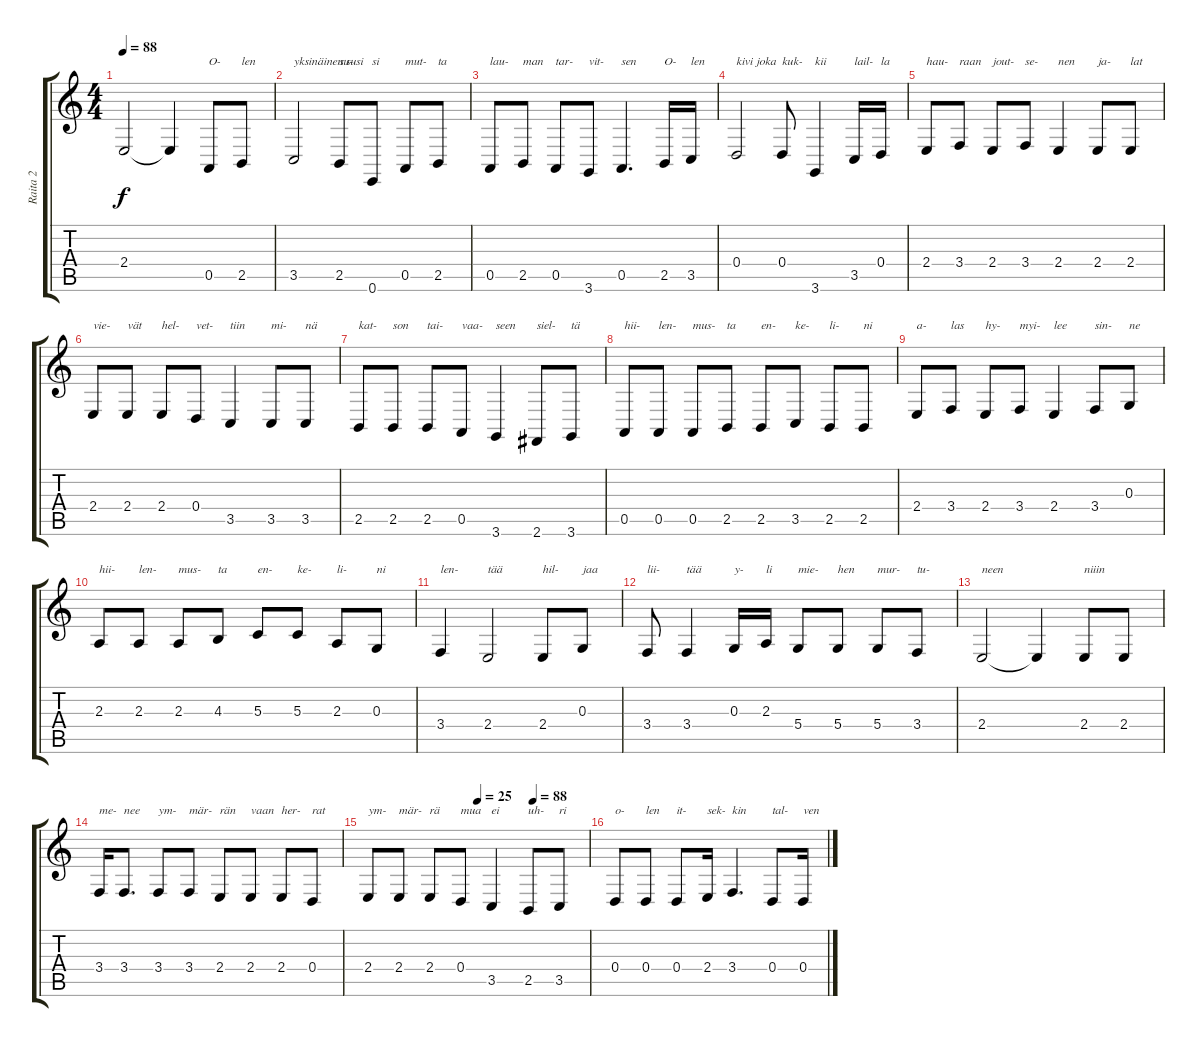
\track ("Raita 2" "Raita 2") {instrument altosax}
\staff {score tabs}
\tuning (E4 B3 G3 D3 A2 E2) {hide}
\ts (4 4)
\tempo 88
\clef g2
\ks c
2.4.2{dy f} 2.4{t}.4 0.5.8{txt "O-"} 2.5.8{txt "len"} |
3.5.2{txt "yksinäinen susi"} 2.5.8{txt "su-"} 0.6.8{txt "si"} 0.5.8{txt "mut-"} 2.5.8{txt "ta"} |
0.5.8{txt "lau-"} 2.5.8{txt "man"} 0.5.8{txt "tar-"} 3.6.8{txt "vit-"} 0.5.4{d txt "sen"} 2.5.16{txt "O-"} 3.5.16{txt "len"} |
0.4.2{txt "kivi joka"} 0.4.8{txt "kuk-"} 3.6.4{txt "kii"} 3.5.16{txt "lail-"} 0.4.16{txt "la"} |
2.4.8{txt "hau-"} 3.4.8{txt "raan"} 2.4.8{txt "jout-"} 3.4.8{txt "se-"} 2.4.4{txt "nen"} 2.4.8{txt "ja-"} 2.4.8{txt "lat"} |
2.4.8{txt "vie-"} 2.4.8{txt "vät"} 2.4.8{txt "hel-"} 0.4.8{txt "vet-"} 3.5.4{txt "tiin"} 3.5.8{txt "mi-"} 3.5.8{txt "nä"} |
2.5.8{txt "kat-"} 2.5.8{txt "son"} 2.5.8{txt "tai-"} 0.5.8{txt "vaa-"} 3.6.4{txt "seen"} 2.6.8{txt "siel-"} 3.6.8{txt "tä"} |
0.5.8{txt "hii-"} 0.5.8{txt "len-"} 0.5.8{txt "mus-"} 2.5.8{txt "ta"} 2.5.8{txt "en-"} 3.5.8{txt "ke-"} 2.5.8{txt "li-"} 2.5.8{txt "ni"} |
2.4.8{txt "a-"} 3.4.8{txt "las"} 2.4.8{txt "hy-"} 3.4.8{txt "myi-"} 2.4.4{txt "lee"} 3.4.8{txt "sin-"} 0.3.8{txt "ne"} |
2.3.8{txt "hii-"} 2.3.8{txt "len-"} 2.3.8{txt "mus-"} 4.3.8{txt "ta"} 5.3.8{txt "en-"} 5.3.8{txt "ke-"} 2.3.8{txt "li-"} 0.3.8{txt "ni"} |
3.4.4{txt "len-"} 2.4.2{txt "tää"} 2.4.8{txt "hil-"} 0.3.8{txt "jaa"} |
3.4.8{txt "lii-"} 3.4.4{txt "tää"} 0.3.16{txt "y-"} 2.3.16{txt "li"} 5.4.8{txt "mie-"} 5.4.8{txt "hen"} 5.4.8{txt "mur-"} 3.4.8{txt "tu-"} |
2.4.2{txt "neen"} 2.4{t}.4 2.4.8{txt "niiin"} 2.4.8 |
3.4.16{txt "me-"} 3.4.8{d txt "nee"} 3.4.8{txt "ym-"} 3.4.8{txt "mär-"} 2.4.8{txt "rän"} 2.4.8{txt "vaan"} 2.4.8{txt "her-"} 0.4.8{txt "rat"} |
\tempo (25 0.5)
\tempo (88 0.75)
2.4.8{txt "ym-"} 2.4.8{txt "mär-"} 2.4.8{txt "rä"} 0.4.8{txt "mua"} 3.5.4{txt "ei"} 2.5.8{txt "uh-"} 3.5.8{txt "ri"} |
0.4.8{txt "o-"} 0.4.8{txt "len"} 0.4.8{txt "it-"} 2.4.16{txt "sek-"} 3.4.4{d txt "kin"} 0.4.8{txt "tal-"} 0.4.16{txt "ven"}
